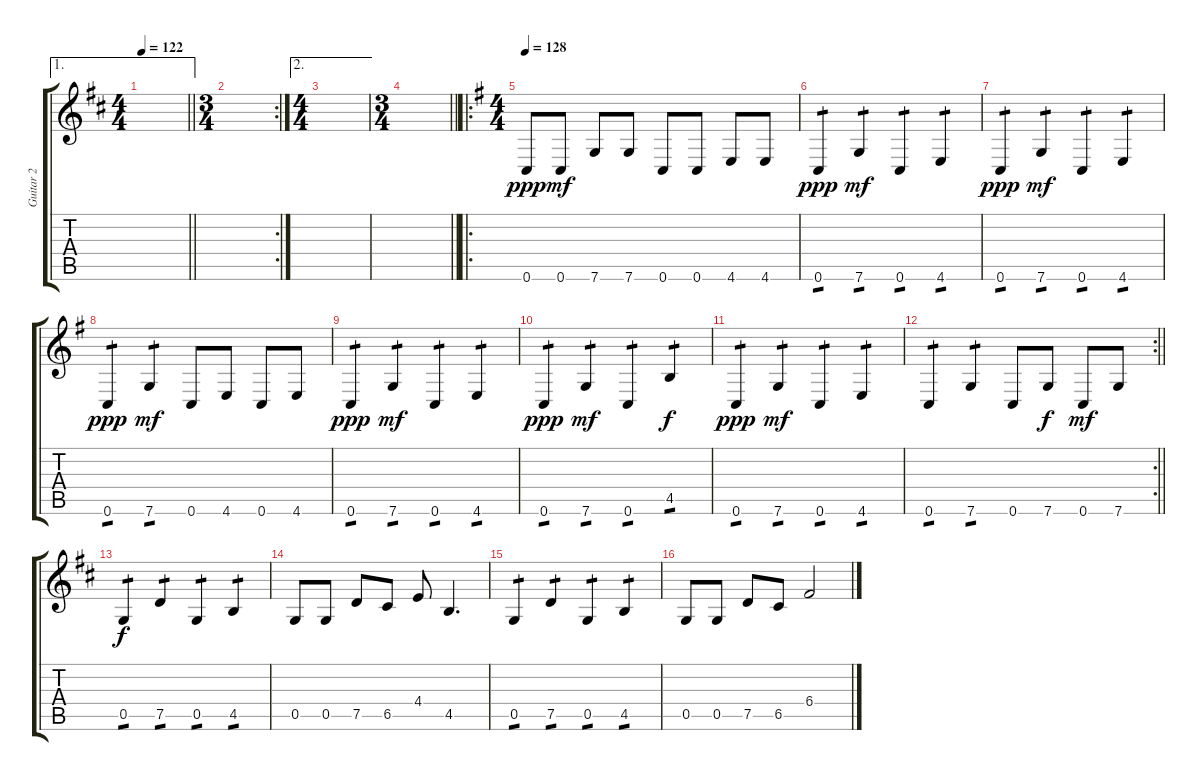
\track ("Guitar 2" "Guitar 2") {instrument distortionguitar}
\staff {score tabs}
\tuning (E4 C4 G3 C3 G2 C2) {hide}
\ae 1
\ts (4 4)
\tempo 122
\clef g2
\barLineRight lightlight
\ks bminor
|
\rc 2
\ts (3 4)
|
\ae 2
\ts (4 4)
|
\ts (3 4)
\barLineRight lightlight
|
\ro
\ts (4 4)
\tempo 128
\ks eminor
0.6.8{dy ppp} 0.6.8{dy mf} 7.6.8 7.6.8 0.6.8 0.6.8 4.6.8 4.6.8 |
0.6.4{tp 1 dy ppp} 7.6.4{tp 1 dy mf} 0.6.4{tp 1} 4.6.4{tp 1} |
0.6.4{tp 1 dy ppp} 7.6.4{tp 1 dy mf} 0.6.4{tp 1} 4.6.4{tp 1} |
0.6.4{tp 1 dy ppp} 7.6.4{tp 1 dy mf} 0.6.8 4.6.8 0.6.8 4.6.8 |
0.6.4{tp 1 dy ppp} 7.6.4{tp 1 dy mf} 0.6.4{tp 1} 4.6.4{tp 1} |
0.6.4{tp 1 dy ppp} 7.6.4{tp 1 dy mf} 0.6.4{tp 1} 4.5.4{tp 1 dy f} |
0.6.4{tp 1 dy ppp} 7.6.4{tp 1 dy mf} 0.6.4{tp 1} 4.6.4{tp 1} |
\rc 2
\barLineRight lightlight
0.6.4{tp 1} 7.6.4{tp 1} 0.6.8 7.6.8{dy f} 0.6.8{dy mf} 7.6.8 |
\ks bminor
0.5.4{tp 1 dy f} 7.5.4{tp 1} 0.5.4{tp 1} 4.5.4{tp 1} |
0.5.8 0.5.8 7.5.8 6.5.8 4.4.8 4.5.4{d} |
0.5.4{tp 1} 7.5.4{tp 1} 0.5.4{tp 1} 4.5.4{tp 1} |
0.5.8 0.5.8 7.5.8 6.5.8 6.4.2
